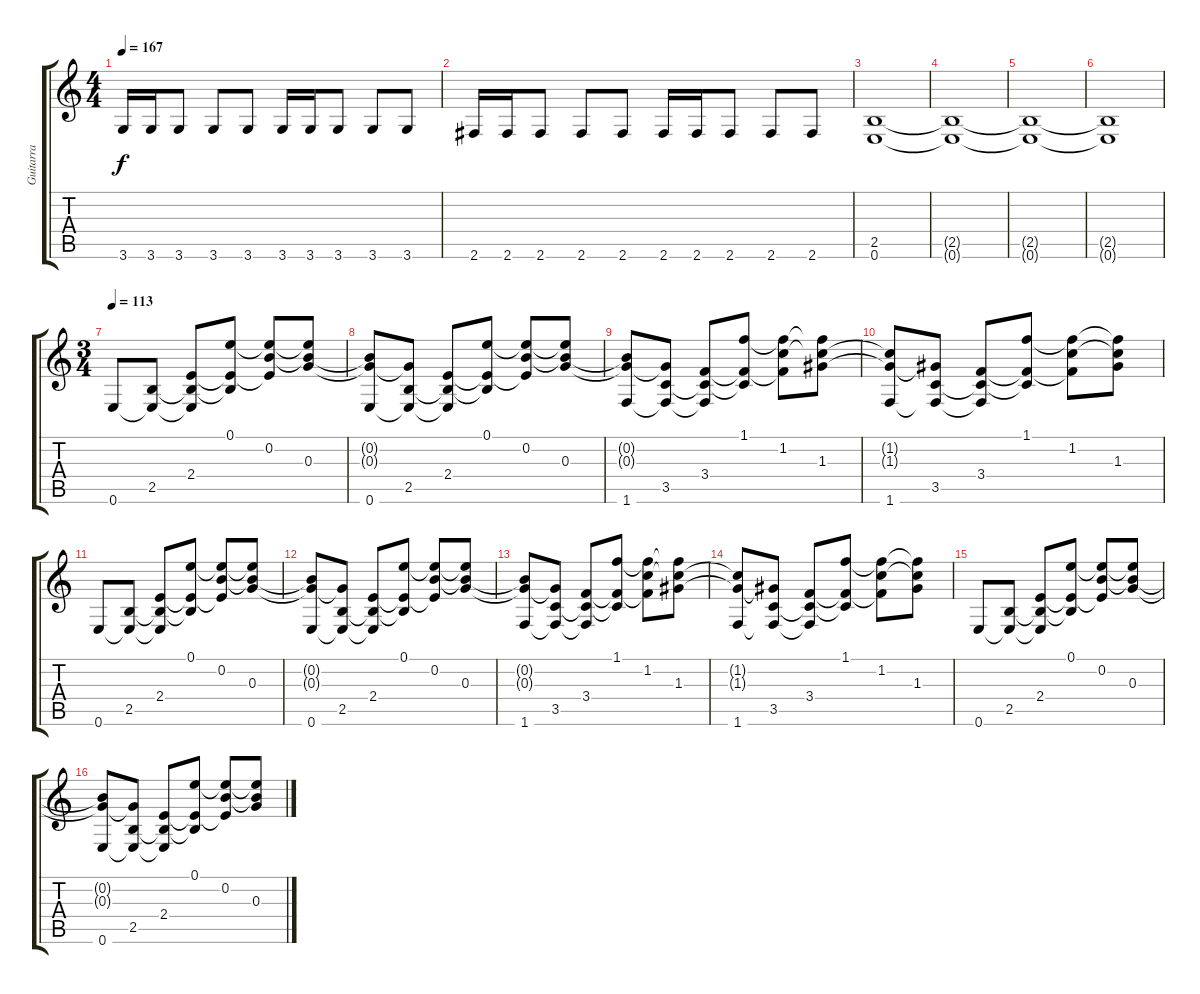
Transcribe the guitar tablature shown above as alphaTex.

\track ("Guitarra" "Guitarra") {instrument distortionguitar}
\staff {score tabs}
\tuning (E4 B3 G3 D3 A2 E2) {hide}
\ts (4 4)
\tempo 167
\clef g2
\ks c
3.6.16{dy f} 3.6.16 3.6.8 3.6.8 3.6.8 3.6.16 3.6.16 3.6.8 3.6.8 3.6.8 |
2.6.16 2.6.16 2.6.8 2.6.8 2.6.8 2.6.16 2.6.16 2.6.8 2.6.8 2.6.8 |
(2.5 0.6).1{volume 10} |
(2.5{t} 0.6{t}).1 |
(2.5{t} 0.6{t}).1 |
(2.5{t} 0.6{t}).1 |
\ts (3 4)
\tempo 113
0.6.8{volume 14 instrument acousticguitarsteel} (2.5 0.6{t}).8 (2.4 2.5{t} 0.6{t}).8 (0.1 2.4{t} 2.5{t}).8 (0.1{t} 0.2 2.4{t}).8 (0.1{t} 0.2{t} 0.3).8 |
(0.2{t} 0.3{t} 0.6).8 (0.3{t} 2.5 0.6{t}).8 (2.4 2.5{t} 0.6{t}).8 (0.1 2.4{t} 2.5{t}).8 (0.1{t} 0.2 2.4{t}).8 (0.1{t} 0.2{t} 0.3).8 |
(0.2{t} 0.3{t} 1.6).8 (0.3{t} 3.5 1.6{t}).8 (3.4 3.5{t} 1.6{t}).8 (1.1 3.4{t} 3.5{t}).8 (1.1{t} 1.2 3.4{t}).8 (1.1{t} 1.2{t} 1.3).8 |
(1.2{t} 1.3{t} 1.6).8 (1.3{t} 3.5 1.6{t}).8 (3.4 3.5{t} 1.6{t}).8 (1.1 3.4{t} 3.5{t}).8 (1.1{t} 1.2 3.4{t}).8 (1.1{t} 1.2{t} 1.3).8 |
0.6.8 (2.5 0.6{t}).8 (2.4 2.5{t} 0.6{t}).8 (0.1 2.4{t} 2.5{t}).8 (0.1{t} 0.2 2.4{t}).8 (0.1{t} 0.2{t} 0.3).8 |
(0.2{t} 0.3{t} 0.6).8 (0.3{t} 2.5 0.6{t}).8 (2.4 2.5{t} 0.6{t}).8 (0.1 2.4{t} 2.5{t}).8 (0.1{t} 0.2 2.4{t}).8 (0.1{t} 0.2{t} 0.3).8 |
(0.2{t} 0.3{t} 1.6).8 (0.3{t} 3.5 1.6{t}).8 (3.4 3.5{t} 1.6{t}).8 (1.1 3.4{t} 3.5{t}).8 (1.1{t} 1.2 3.4{t}).8 (1.1{t} 1.2{t} 1.3).8 |
(1.2{t} 1.3{t} 1.6).8 (1.3{t} 3.5 1.6{t}).8 (3.4 3.5{t} 1.6{t}).8 (1.1 3.4{t} 3.5{t}).8 (1.1{t} 1.2 3.4{t}).8 (1.1{t} 1.2{t} 1.3).8 |
0.6.8 (2.5 0.6{t}).8 (2.4 2.5{t} 0.6{t}).8 (0.1 2.4{t} 2.5{t}).8 (0.1{t} 0.2 2.4{t}).8 (0.1{t} 0.2{t} 0.3).8 |
(0.2{t} 0.3{t} 0.6).8 (0.3{t} 2.5 0.6{t}).8 (2.4 2.5{t} 0.6{t}).8 (0.1 2.4{t} 2.5{t}).8 (0.1{t} 0.2 2.4{t}).8 (0.1{t} 0.2{t} 0.3).8
